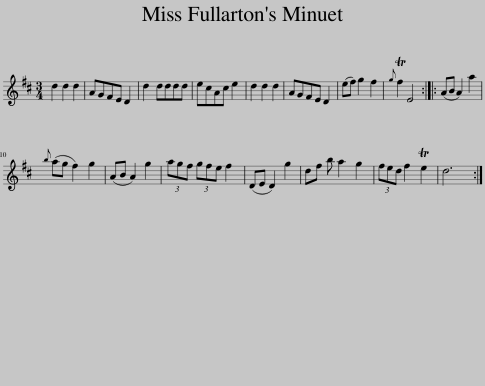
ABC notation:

X:1
L:1/8
M:3/4
I:linebreak $
K:D
V:1 treble
V:1
 d2 d2 d2 | AGFE D2 | d2 dddd | ecAc e2 | d2 d2 d2 | %5
 AGFE D2 | (ef) g2 f2 |{g} Tf2 E4 :: (AB A2) a2 |${b} (ag f2) g2 | %10
 (AB A2) g2 | (3agf (3gfe f2 | (DE D2) g2 | df b a2 g2 | (3fed f2 Te2 | %15
 d6 :| %16
